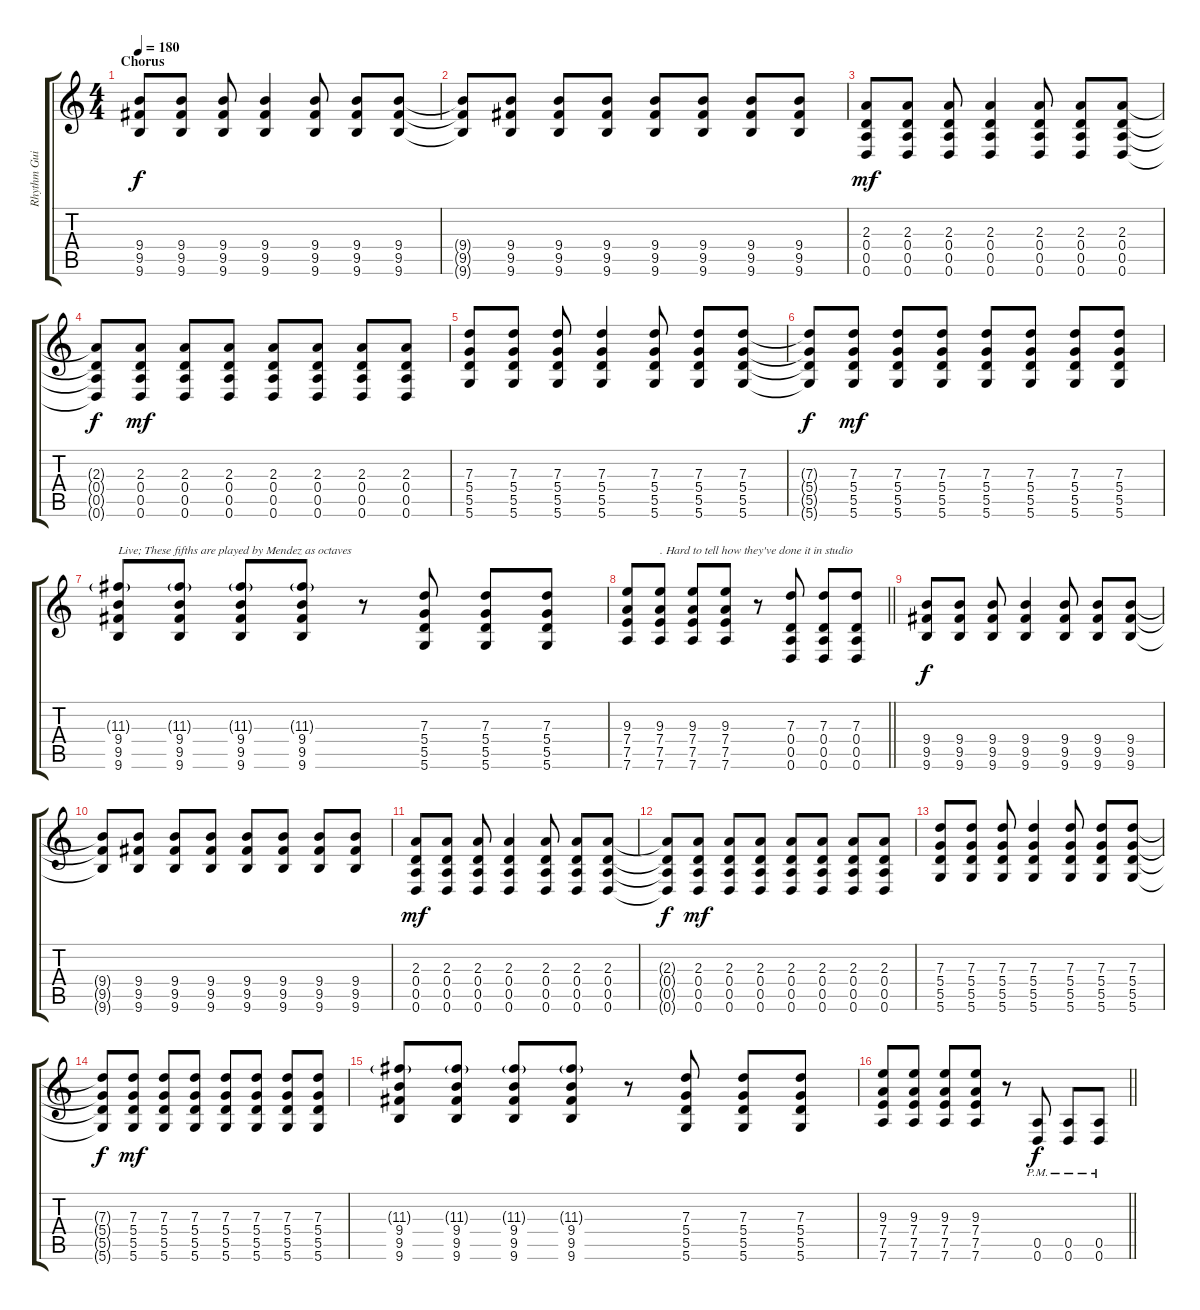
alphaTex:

\track ("Rhythm Guitar L" "Rhythm Gui") {instrument distortionguitar}
\staff {score tabs}
\tuning (E4 B3 G3 D3 A2 D2) {hide}
\ts (4 4)
\section ("" "Chorus")
\tempo 180
\clef g2
\ks c
(9.4 9.5 9.6).8{dy f} (9.4 9.5 9.6).8 (9.4 9.5 9.6).8 (9.4 9.5 9.6).4 (9.4 9.5 9.6).8 (9.4 9.5 9.6).8 (9.4 9.5 9.6).8 |
(9.4{t} 9.5{t} 9.6{t}).8 (9.4 9.5 9.6).8 (9.4 9.5 9.6).8 (9.4 9.5 9.6).8 (9.4 9.5 9.6).8 (9.4 9.5 9.6).8 (9.4 9.5 9.6).8 (9.4 9.5 9.6).8 |
(2.3 0.4 0.5 0.6).8{dy mf} (2.3 0.4 0.5 0.6).8 (2.3 0.4 0.5 0.6).8 (2.3 0.4 0.5 0.6).4 (2.3 0.4 0.5 0.6).8 (2.3 0.4 0.5 0.6).8 (2.3 0.4 0.5 0.6).8 |
(2.3{t} 0.4{t} 0.5{t} 0.6{t}).8{dy f} (2.3 0.4 0.5 0.6).8{dy mf} (2.3 0.4 0.5 0.6).8 (2.3 0.4 0.5 0.6).8 (2.3 0.4 0.5 0.6).8 (2.3 0.4 0.5 0.6).8 (2.3 0.4 0.5 0.6).8 (2.3 0.4 0.5 0.6).8 |
(7.3 5.4 5.5 5.6).8 (7.3 5.4 5.5 5.6).8 (7.3 5.4 5.5 5.6).8 (7.3 5.4 5.5 5.6).4 (7.3 5.4 5.5 5.6).8 (7.3 5.4 5.5 5.6).8 (7.3 5.4 5.5 5.6).8 |
(7.3{t} 5.4{t} 5.5{t} 5.6{t}).8{dy f} (7.3 5.4 5.5 5.6).8{dy mf} (7.3 5.4 5.5 5.6).8 (7.3 5.4 5.5 5.6).8 (7.3 5.4 5.5 5.6).8 (7.3 5.4 5.5 5.6).8 (7.3 5.4 5.5 5.6).8 (7.3 5.4 5.5 5.6).8 |
(11.3{g} 9.4 9.5 9.6).8{txt "Live; These fifths are played by Mendez as octaves"} (11.3{g} 9.4 9.5 9.6).8 (11.3{g} 9.4 9.5 9.6).8 (11.3{g} 9.4 9.5 9.6).8 r.8 (7.3 5.4 5.5 5.6).8 (7.3 5.4 5.5 5.6).8 (7.3 5.4 5.5 5.6).8 |
\barLineRight lightlight
(9.3 7.4 7.5 7.6).8 (9.3 7.4 7.5 7.6).8{txt ". Hard to tell how they've done it in studio"} (9.3 7.4 7.5 7.6).8 (9.3 7.4 7.5 7.6).8 r.8 (7.3 0.4 0.5 0.6).8 (7.3 0.4 0.5 0.6).8 (7.3 0.4 0.5 0.6).8 |
(9.4 9.5 9.6).8{dy f} (9.4 9.5 9.6).8 (9.4 9.5 9.6).8 (9.4 9.5 9.6).4 (9.4 9.5 9.6).8 (9.4 9.5 9.6).8 (9.4 9.5 9.6).8 |
(9.4{t} 9.5{t} 9.6{t}).8 (9.4 9.5 9.6).8 (9.4 9.5 9.6).8 (9.4 9.5 9.6).8 (9.4 9.5 9.6).8 (9.4 9.5 9.6).8 (9.4 9.5 9.6).8 (9.4 9.5 9.6).8 |
(2.3 0.4 0.5 0.6).8{dy mf} (2.3 0.4 0.5 0.6).8 (2.3 0.4 0.5 0.6).8 (2.3 0.4 0.5 0.6).4 (2.3 0.4 0.5 0.6).8 (2.3 0.4 0.5 0.6).8 (2.3 0.4 0.5 0.6).8 |
(2.3{t} 0.4{t} 0.5{t} 0.6{t}).8{dy f} (2.3 0.4 0.5 0.6).8{dy mf} (2.3 0.4 0.5 0.6).8 (2.3 0.4 0.5 0.6).8 (2.3 0.4 0.5 0.6).8 (2.3 0.4 0.5 0.6).8 (2.3 0.4 0.5 0.6).8 (2.3 0.4 0.5 0.6).8 |
(7.3 5.4 5.5 5.6).8 (7.3 5.4 5.5 5.6).8 (7.3 5.4 5.5 5.6).8 (7.3 5.4 5.5 5.6).4 (7.3 5.4 5.5 5.6).8 (7.3 5.4 5.5 5.6).8 (7.3 5.4 5.5 5.6).8 |
(7.3{t} 5.4{t} 5.5{t} 5.6{t}).8{dy f} (7.3 5.4 5.5 5.6).8{dy mf} (7.3 5.4 5.5 5.6).8 (7.3 5.4 5.5 5.6).8 (7.3 5.4 5.5 5.6).8 (7.3 5.4 5.5 5.6).8 (7.3 5.4 5.5 5.6).8 (7.3 5.4 5.5 5.6).8 |
(11.3{g} 9.4 9.5 9.6).8 (11.3{g} 9.4 9.5 9.6).8 (11.3{g} 9.4 9.5 9.6).8 (11.3{g} 9.4 9.5 9.6).8 r.8 (7.3 5.4 5.5 5.6).8 (7.3 5.4 5.5 5.6).8 (7.3 5.4 5.5 5.6).8 |
\barLineRight lightlight
(9.3 7.4 7.5 7.6).8 (9.3 7.4 7.5 7.6).8 (9.3 7.4 7.5 7.6).8 (9.3 7.4 7.5 7.6).8 r.8 (0.5{pm} 0.6{pm}).8{dy f} (0.5{pm} 0.6{pm}).8 (0.5{pm} 0.6{pm}).8
